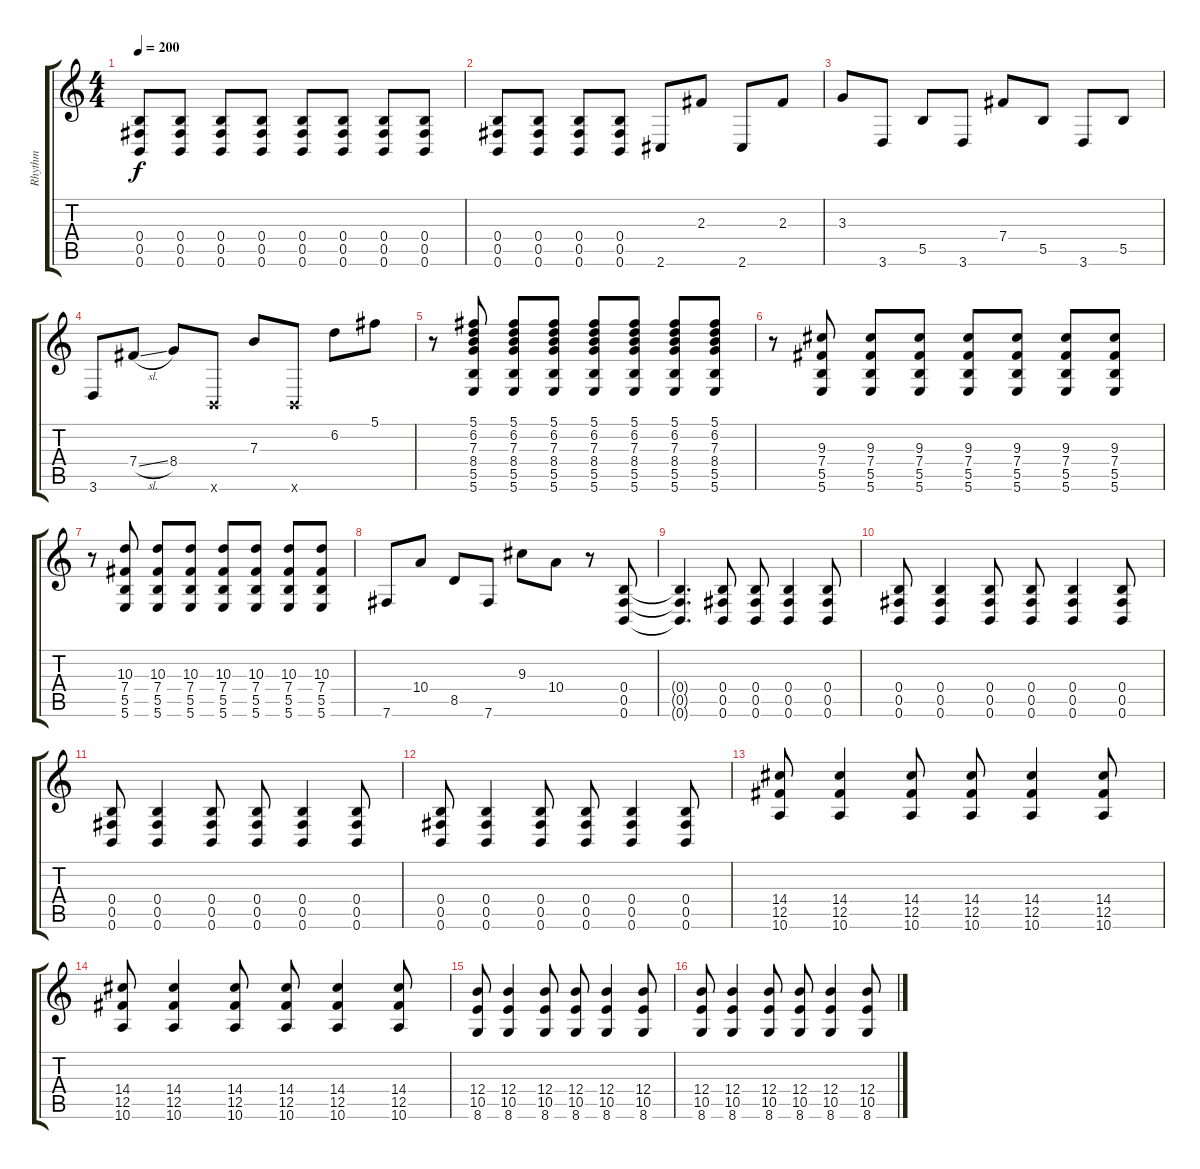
\track ("Rhythm" "Rhythm") {instrument distortionguitar}
\staff {score tabs}
\tuning (Db4 Ab3 E3 B2 Gb2 B1) {hide}
\ts (4 4)
\tempo 200
\clef g2
\ks c
(0.4{t} 0.5{t} 0.6{t}).8{dy f} (0.4 0.5 0.6).8 (0.4 0.5 0.6).8 (0.4 0.5 0.6).8 (0.4 0.5 0.6).8 (0.4 0.5 0.6).8 (0.4 0.5 0.6).8 (0.4 0.5 0.6).8 |
(0.4 0.5 0.6).8 (0.4 0.5 0.6).8 (0.4 0.5 0.6).8 (0.4 0.5 0.6).8 2.6.8 2.3.8 2.6.8 2.3.8 |
3.3.8 3.6.8 5.5.8 3.6.8 7.4.8 5.5.8 3.6.8 5.5.8 |
3.6.8 7.4{sl}.8 8.4.8 0.6{x}.8 7.3.8 0.6{x}.8 6.2.8 5.1.8 |
r.8 (5.1 6.2 7.3 8.4 5.5 5.6).8 (5.1 6.2 7.3 8.4 5.5 5.6).8 (5.1 6.2 7.3 8.4 5.5 5.6).8 (5.1 6.2 7.3 8.4 5.5 5.6).8 (5.1 6.2 7.3 8.4 5.5 5.6).8 (5.1 6.2 7.3 8.4 5.5 5.6).8 (5.1 6.2 7.3 8.4 5.5 5.6).8 |
r.8 (9.3 7.4 5.5 5.6).8 (9.3 7.4 5.5 5.6).8 (9.3 7.4 5.5 5.6).8 (9.3 7.4 5.5 5.6).8 (9.3 7.4 5.5 5.6).8 (9.3 7.4 5.5 5.6).8 (9.3 7.4 5.5 5.6).8 |
r.8 (10.3 7.4 5.5 5.6).8 (10.3 7.4 5.5 5.6).8 (10.3 7.4 5.5 5.6).8 (10.3 7.4 5.5 5.6).8 (10.3 7.4 5.5 5.6).8 (10.3 7.4 5.5 5.6).8 (10.3 7.4 5.5 5.6).8 |
7.6.8 10.4.8 8.5.8 7.6.8 9.3.8 10.4.8 r.8 (0.4 0.5 0.6).8 |
(0.4{t} 0.5{t} 0.6{t}).4{d} (0.4 0.5 0.6).8 (0.4 0.5 0.6).8 (0.4 0.5 0.6).4 (0.4 0.5 0.6).8 |
(0.4 0.5 0.6).8 (0.4 0.5 0.6).4 (0.4 0.5 0.6).8 (0.4 0.5 0.6).8 (0.4 0.5 0.6).4 (0.4 0.5 0.6).8 |
(0.4 0.5 0.6).8 (0.4 0.5 0.6).4 (0.4 0.5 0.6).8 (0.4 0.5 0.6).8 (0.4 0.5 0.6).4 (0.4 0.5 0.6).8 |
(0.4 0.5 0.6).8 (0.4 0.5 0.6).4 (0.4 0.5 0.6).8 (0.4 0.5 0.6).8 (0.4 0.5 0.6).4 (0.4 0.5 0.6).8 |
(14.4 12.5 10.6).8 (14.4 12.5 10.6).4 (14.4 12.5 10.6).8 (14.4 12.5 10.6).8 (14.4 12.5 10.6).4 (14.4 12.5 10.6).8 |
(14.4 12.5 10.6).8 (14.4 12.5 10.6).4 (14.4 12.5 10.6).8 (14.4 12.5 10.6).8 (14.4 12.5 10.6).4 (14.4 12.5 10.6).8 |
(12.4 10.5 8.6).8 (12.4 10.5 8.6).4 (12.4 10.5 8.6).8 (12.4 10.5 8.6).8 (12.4 10.5 8.6).4 (12.4 10.5 8.6).8 |
(12.4 10.5 8.6).8 (12.4 10.5 8.6).4 (12.4 10.5 8.6).8 (12.4 10.5 8.6).8 (12.4 10.5 8.6).4 (12.4 10.5 8.6).8
